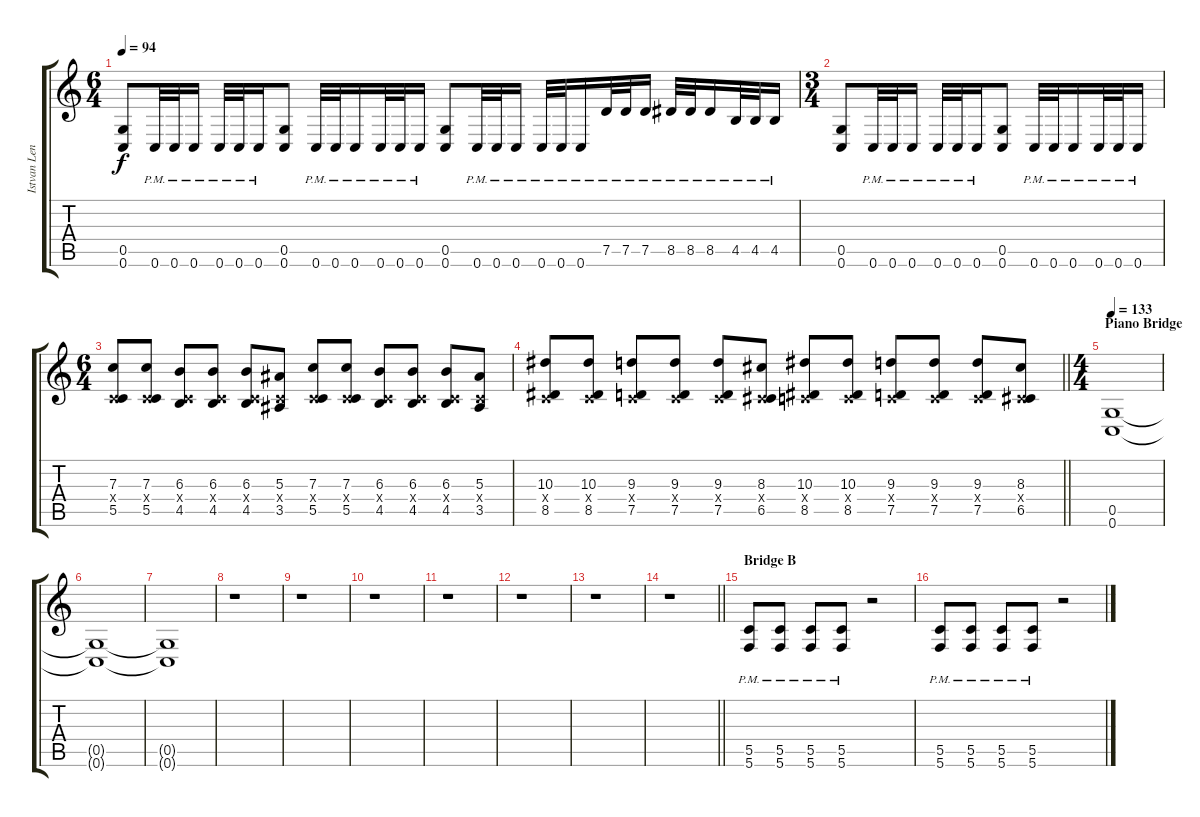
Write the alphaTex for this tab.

\track ("Istvan Lendvay (Lead)" "Istvan Len") {instrument overdrivenguitar}
\staff {score tabs}
\tuning (D4 A3 F3 C3 G2 C2) {hide}
\ts (6 4)
\tempo 94
\clef g2
\ks c
(0.5 0.6).8{dy f} 0.6{pm}.32 0.6{pm}.32 0.6{pm}.16 0.6{pm}.32 0.6{pm}.32 0.6{pm}.16 (0.5 0.6).8 0.6{pm}.32 0.6{pm}.32 0.6{pm}.16 0.6{pm}.32 0.6{pm}.32 0.6{pm}.16 (0.5 0.6).8 0.6{pm}.32 0.6{pm}.32 0.6{pm}.16 0.6{pm}.32 0.6{pm}.32 0.6{pm}.16 7.5{pm}.32 7.5{pm}.32 7.5{pm}.16 8.5{pm}.32 8.5{pm}.32 8.5{pm}.16 4.5{pm}.32 4.5{pm}.32 4.5{pm}.16 |
\ts (3 4)
(0.5 0.6).8 0.6{pm}.32 0.6{pm}.32 0.6{pm}.16 0.6{pm}.32 0.6{pm}.32 0.6{pm}.16 (0.5 0.6).8 0.6{pm}.32 0.6{pm}.32 0.6{pm}.16 0.6{pm}.32 0.6{pm}.32 0.6{pm}.16 |
\ts (6 4)
(7.3 0.4{x} 5.5).8 (7.3 0.4{x} 5.5).8 (6.3 0.4{x} 4.5).8 (6.3 0.4{x} 4.5).8 (6.3 0.4{x} 4.5).8 (5.3 0.4{x} 3.5).8 (7.3 0.4{x} 5.5).8 (7.3 0.4{x} 5.5).8 (6.3 0.4{x} 4.5).8 (6.3 0.4{x} 4.5).8 (6.3 0.4{x} 4.5).8 (5.3 0.4{x} 3.5).8 |
\barLineRight lightlight
(10.3 0.4{x} 8.5).8 (10.3 0.4{x} 8.5).8 (9.3 0.4{x} 7.5).8 (9.3 0.4{x} 7.5).8 (9.3 0.4{x} 7.5).8 (8.3 0.4{x} 6.5).8 (10.3 0.4{x} 8.5).8 (10.3 0.4{x} 8.5).8 (9.3 0.4{x} 7.5).8 (9.3 0.4{x} 7.5).8 (9.3 0.4{x} 7.5).8 (8.3 0.4{x} 6.5).8 |
\ts (4 4)
\section ("" "Piano Bridge")
\tempo 133
(0.5 0.6).1{volume 0} |
(0.5{t} 0.6{t}).1 |
(0.5{t} 0.6{t}).1 |
r.1 |
r.1 |
r.1 |
r.1 |
r.1 |
r.1 |
\barLineRight lightlight
r.1{volume 13} |
\section ("" "Bridge B")
(5.5{pm} 5.6{pm}).8 (5.5{pm} 5.6{pm}).8 (5.5{pm} 5.6{pm}).8 (5.5{pm} 5.6{pm}).8 r.2 |
(5.5{pm} 5.6{pm}).8 (5.5{pm} 5.6{pm}).8 (5.5{pm} 5.6{pm}).8 (5.5{pm} 5.6{pm}).8 r.2
